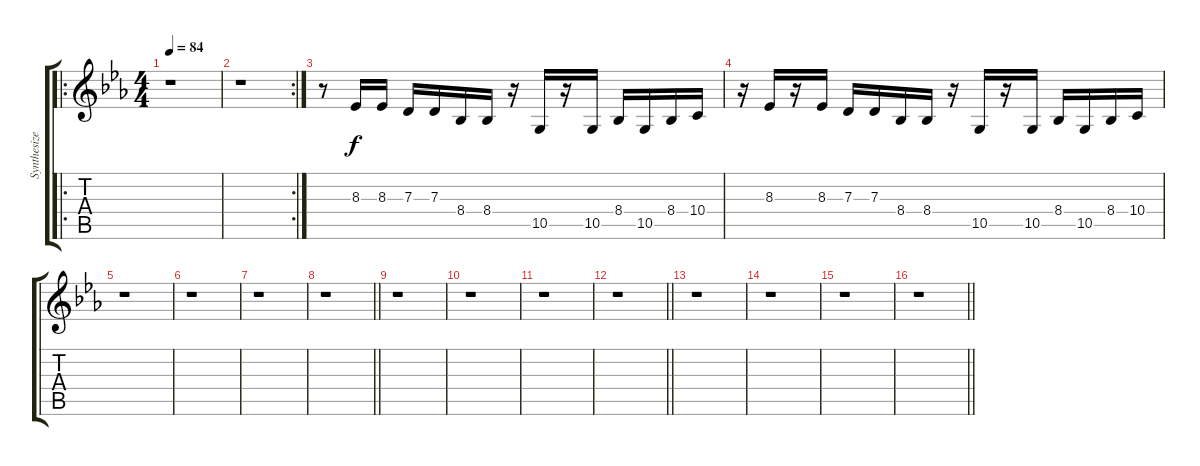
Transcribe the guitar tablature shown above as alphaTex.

\track ("Synthesizer" "Synthesize") {instrument pad1newage}
\staff {score tabs}
\tuning (E4 B3 G3 D3 A2 D2) {hide}
\ro
\ts (4 4)
\tempo 84
\clef g2
\ks eb
r.1{dy f instrument pad1newage} |
\rc 2
r.1 |
r.8 8.3.16 8.3.16 7.3.16 7.3.16 8.4.16 8.4.16 r.16 10.5.16 r.16 10.5.16 8.4.16 10.5.16 8.4.16 10.4.16 |
r.16 8.3.16 r.16 8.3.16 7.3.16 7.3.16 8.4.16 8.4.16 r.16 10.5.16 r.16 10.5.16 8.4.16 10.5.16 8.4.16 10.4.16 |
r.1 |
r.1 |
r.1 |
\barLineRight lightlight
r.1 |
r.1 |
r.1 |
r.1 |
\barLineRight lightlight
r.1 |
r.1 |
r.1 |
r.1 |
\barLineRight lightlight
r.1
